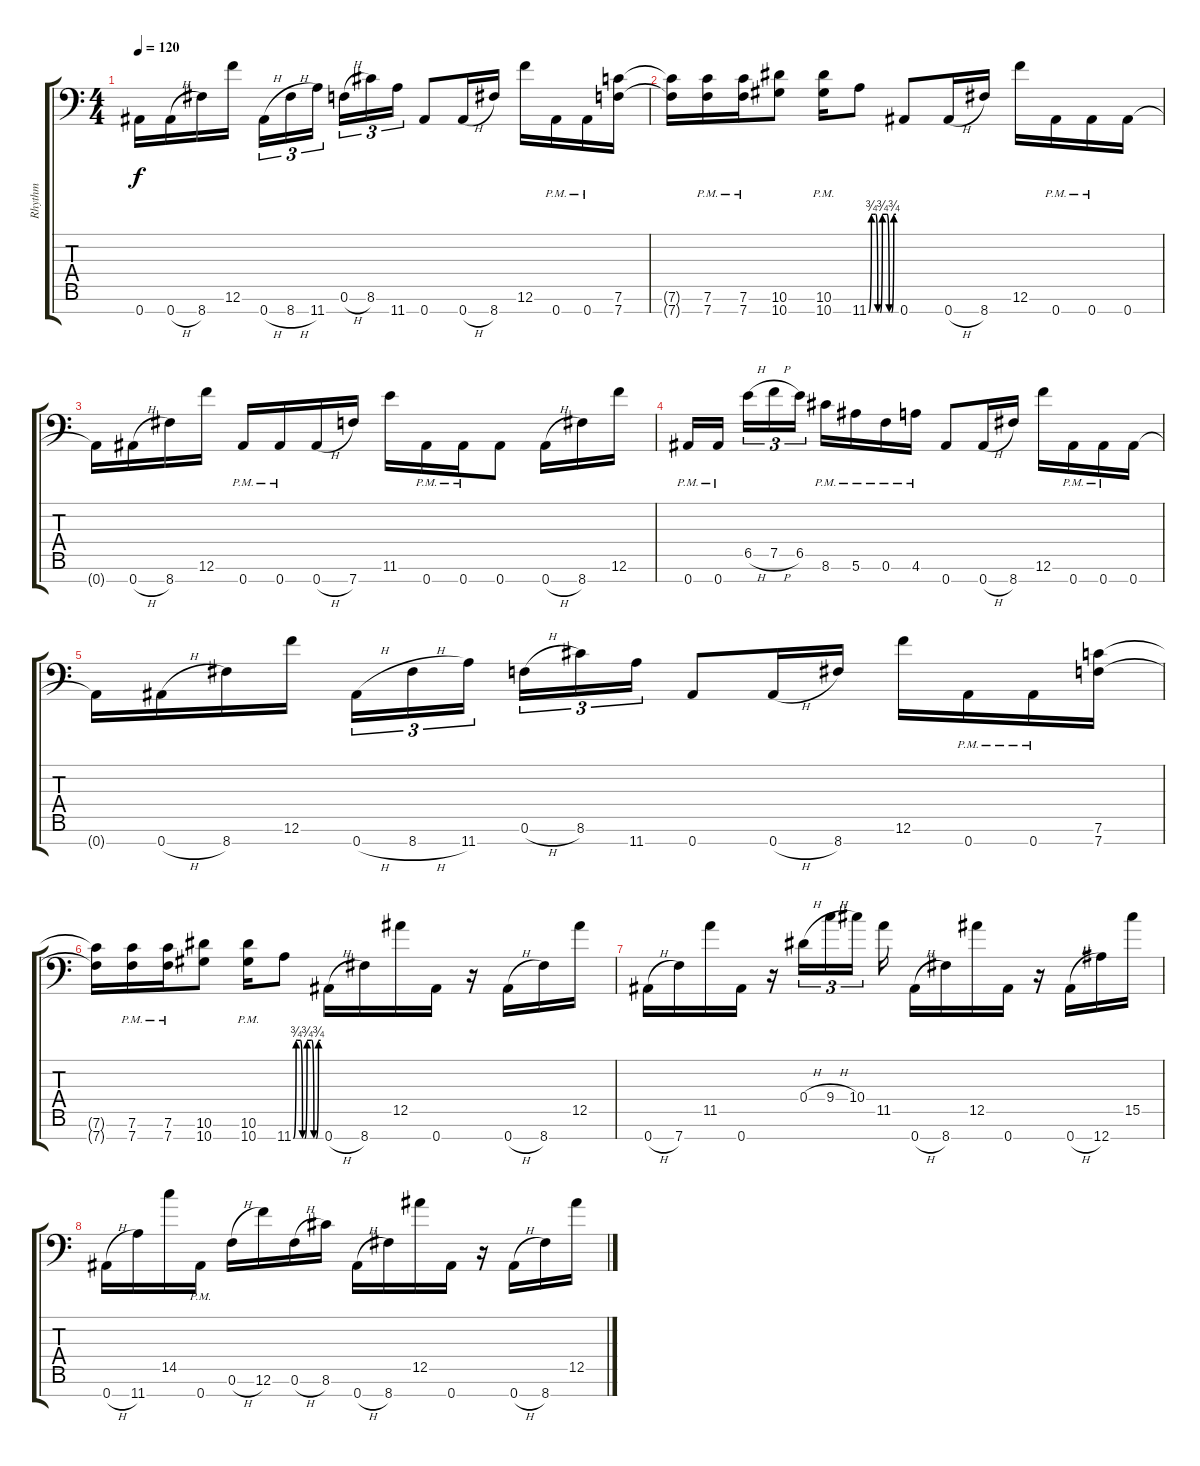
\track ("Rhythm" "Rhythm") {instrument distortionguitar}
\staff {score tabs}
\tuning (F4 C4 Ab3 Eb3 Bb2 F2 Bb1) {hide}
\ts (4 4)
\tempo 120
\clef f4
\ks c
0.7{t}.16{dy f} 0.7{h}.16 8.7.16 12.6.16 0.7{h}.16{tu (3 2)} 8.7{h}.16{tu (3 2)} 11.7.16{tu (3 2) beam splitsecondary} 0.6{h}.16{tu (3 2)} 8.6.16{tu (3 2)} 11.7.16{tu (3 2)} 0.7.8 0.7{h}.16 8.7.16 12.6.16 0.7{pm}.16 0.7{pm}.16 (7.6 7.7).16 |
(7.6{t} 7.7{t}).16 (7.6{pm} 7.7{pm}).16 (7.6{pm} 7.7{pm}).16 (10.6 10.7).8 (10.6{pm} 10.7{pm}).16 11.7{be (custom 0 0 6 3 10 3 15 3 20 0 25 0 30 3 40 3 45 0 50 0 55 3 60 3)}.8 0.7.8 0.7{h}.16 8.7.16 12.6.16 0.7{pm}.16 0.7{pm}.16 0.7.16 |
0.7{t}.16 0.7{h}.16 8.7.16 12.6.16 0.7{pm}.16 0.7{pm}.16 0.7{h}.16 7.7.16 11.6.16 0.7{pm}.16 0.7{pm}.16 0.7.8 0.7{h}.16 8.7.16 12.6.16 |
0.7{pm}.16 0.7{pm}.16{beam splitsecondary} 6.5{h}.16{tu (3 2)} 7.5{h}.16{tu (3 2)} 6.5.16{tu (3 2)} 8.6{pm}.16 5.6{pm}.16 0.6{pm}.16 4.6{pm}.16 0.7.8 0.7{h}.16 8.7.16 12.6.16 0.7{pm}.16 0.7{pm}.16 0.7.16 |
0.7{t}.16 0.7{h}.16 8.7.16 12.6.16 0.7{h}.16{tu (3 2)} 8.7{h}.16{tu (3 2)} 11.7.16{tu (3 2) beam splitsecondary} 0.6{h}.16{tu (3 2)} 8.6.16{tu (3 2)} 11.7.16{tu (3 2)} 0.7.8 0.7{h}.16 8.7.16 12.6.16 0.7{pm}.16 0.7{pm}.16 (7.6 7.7).16 |
(7.6{t} 7.7{t}).16 (7.6{pm} 7.7{pm}).16 (7.6{pm} 7.7{pm}).16 (10.6 10.7).8 (10.6{pm} 10.7{pm}).16 11.7{be (custom 0 0 6 3 10 3 15 3 20 0 25 0 30 3 40 3 45 0 50 0 55 3 60 3)}.8 0.7{h}.16 8.7.16 12.5.16 0.7.16 r.16 0.7{h}.16 8.7.16 12.5.16 |
0.7{h}.16 7.7.16 11.5.16 0.7.16 r.16 0.4{h}.16{tu (3 2)} 9.4{h}.16{tu (3 2)} 10.4.16{tu (3 2) beam splitsecondary} 11.5.16 0.7{h}.16 8.7.16 12.5.16 0.7.16 r.16 0.7{h}.16 12.7.16 15.5.16 |
0.7{h}.16 11.7.16 14.5.16 0.7{pm}.16 0.6{h}.16 12.6.16 0.6{h}.16 8.6.16 0.7{h}.16 8.7.16 12.5.16 0.7.16 r.16 0.7{h}.16 8.7.16 12.5.16
